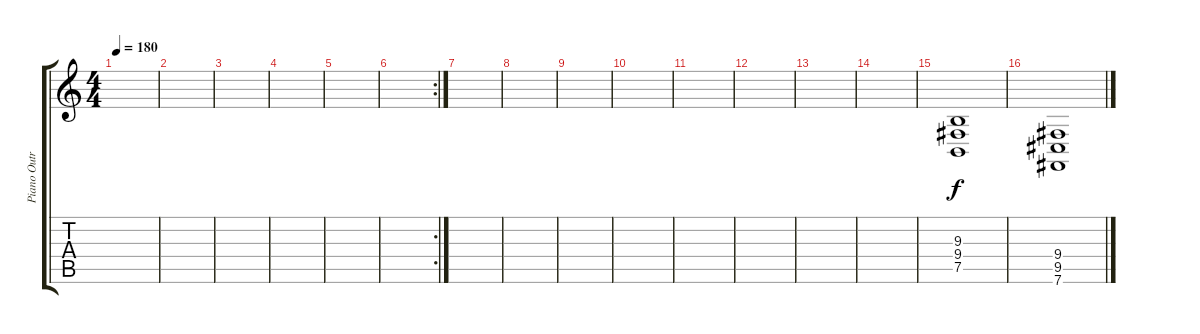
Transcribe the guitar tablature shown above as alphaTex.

\track ("Piano Outro I" "Piano Outr") {instrument acousticgrandpiano}
\staff {score tabs}
\tuning (B3 Gb3 D3 A2 E2 B1) {hide}
\ts (4 4)
\tempo 180
\clef g2
\ks c
|
|
|
|
|
\rc 2
|
|
|
|
|
|
|
|
|
(9.3 9.4 7.5).1 |
(9.4 9.5 7.6).1
